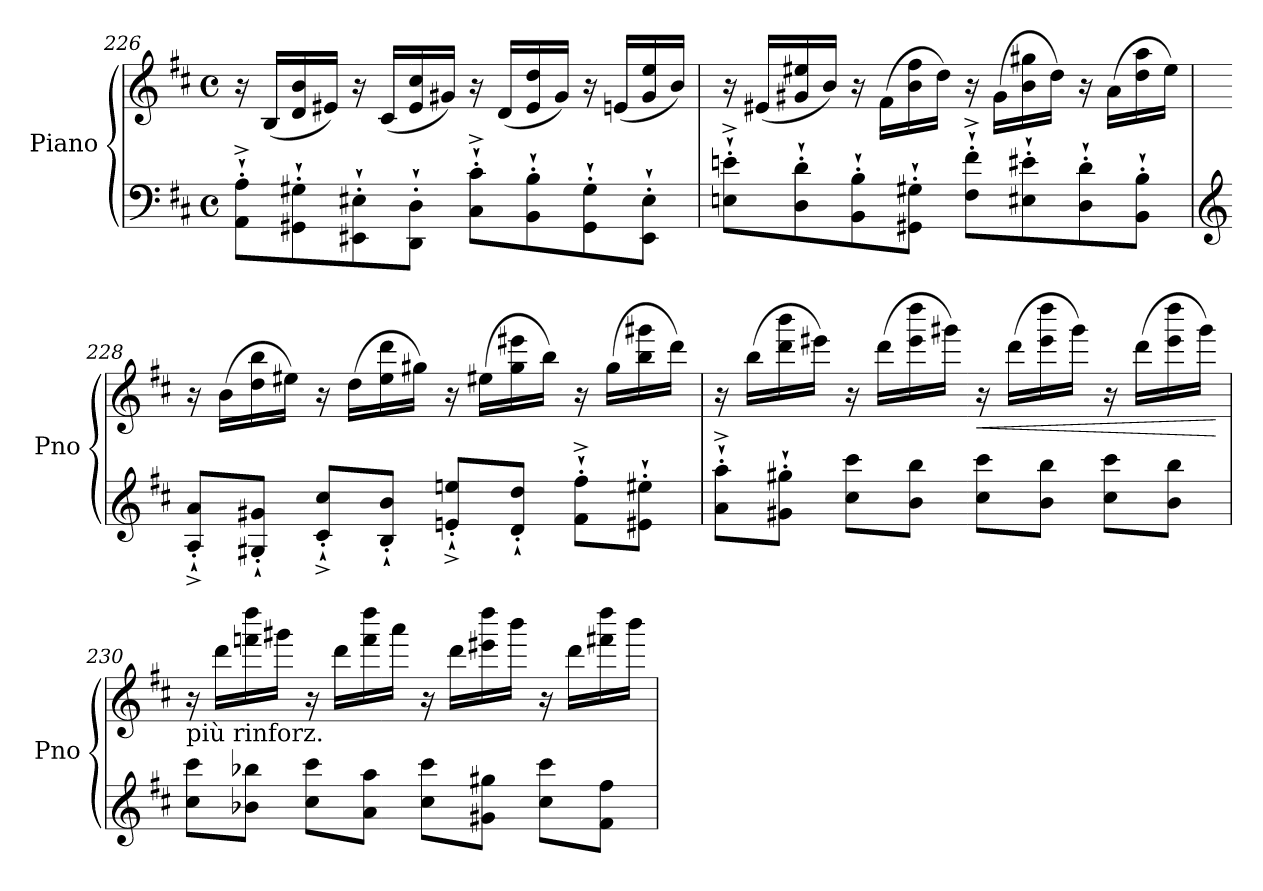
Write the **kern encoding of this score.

**kern	**kern	**dynam
*part1	*part1	*part1
*staff2	*staff1	*staff1/2
*I"Piano	*	*
*I'Pno	*	*
!!LO:LB:g=z
*clefF4	*clefG2	*
*k[f#c#]	*k[f#c#]	*
*M4/4	*M4/4	*
*met(c)	*met(c)	*
=226	=226	=226
8AA\`^' 8A\`^'L	16r	.
.	(16B/LL	.
8GG#X\'` 8G#X\'`	16d/ 16b/	.
.	16e#X/JJ)	.
8EE#X\'` 8E#X\'`	16r	.
.	(16c#/LL	.
8DD\'` 8D\'`J	16e#/ 16cc#/	.
.	16g#X/JJ)	.
8C#\`^' 8c#\`^'L	16r	.
.	(16d/LL	.
8BB\'` 8B\'`	16e#/ 16dd/	.
.	16g#/JJ)	.
8GG#\'` 8G#\'`	16r	.
.	(16en/LL	.
8EE#\'` 8E#\'`J	16g#/ 16ee/	.
.	16b/JJ)	.
=227	=227	=227
8En\`^' 8en\`^'L	16r	.
.	(16e#X/LL	.
8D\'` 8d\'`	16g#X/ 16ee#X/	.
.	16b/JJ)	.
8BB\'` 8B\'`	16r	.
.	(16f#\LL	.
8GG#X\'` 8G#X\'`J	16b\ 16ff#\	.
.	16dd\JJ)	.
8F#\`^' 8f#\`^'L	16r	.
.	(16g#\LL	.
8E#X\'` 8e#X\'`	16b\ 16gg#X\	.
.	16dd\JJ)	.
8D\'` 8d\'`	16r	.
.	(16a\LL	.
8BB\'` 8B\'`J	16dd\ 16aa\	.
.	16ee#\JJ)	.
!!LO:LB:g=z
=228	=228	=228
*clefG2	*	*
8A/^'` 8a/^'`L	16r	.
.	(16b\LL	.
8G#X/'` 8g#X/'`J	16dd\ 16bb\	.
.	16ee#X\JJ)	.
8c#/^'` 8cc#/^'`L	16r	.
.	(16dd\LL	.
8B/'` 8b/'`J	16ee#\ 16ddd\	.
.	16gg#X\JJ)	.
8en/^'` 8een/^'`L	16r	.
.	(16ee#X\LL	.
8d/'` 8dd/'`J	16gg#\ 16eee#X\	.
.	16bb\JJ)	.
8f#\^'` 8ff#\^'`L	16r	.
.	(16gg#\LL	.
8e#X\'` 8ee#X\'`J	16bb\ 16ggg#X\	.
.	16ddd\JJ)	.
=229	=229	=229
8a\`'^ 8aa\`'^L	16r	.
.	(16bb\LL	.
8g#X\`' 8gg#X\`'J	16ddd\ 16bbb\	.
.	16eee#X\JJ)	.
8cc#\ 8ccc#\L	16r	.
.	(16ddd\LL	.
8b\ 8bb\J	16eee#\ 16dddd\	.
.	16ggg#X\JJ)	.
!	!	!LO:HP:b
8cc#\ 8ccc#\L	16r	<
.	(16ddd\LL	.
8b\ 8bb\J	16eee#\ 16dddd\	.
.	16ggg#\JJ)	.
8cc#\ 8ccc#\L	16r	.
.	(16ddd\LL	.
8b\ 8bb\J	16eee#\ 16dddd\	.
.	16ggg#\JJ)	.
.	.	[
!!LO:LB:g=z
=230	=230	=230
!LO:TX:a:t=più rinforz.	!	!
8cc#\ 8ccc#\L	16r	.
.	16ddd\LL	.
8b-X\ 8bb-X\J	16fffn\ 16dddd\	.
.	16ggg#X\JJ	.
8cc#\ 8ccc#\L	16r	.
.	16ddd\LL	.
8a\ 8aa\J	16fff\ 16dddd\	.
.	16aaa\JJ	.
8cc#\ 8ccc#\L	16r	.
.	16ddd\LL	.
8g#X\ 8gg#X\J	16eee#X\ 16dddd\	.
.	16bbb\JJ	.
8cc#\ 8ccc#\L	16r	.
.	16ddd\LL	.
8f#\ 8ff#\J	16fff#X\ 16dddd\	.
.	16bbb\JJ	.
=	=	=
*-	*-	*-
